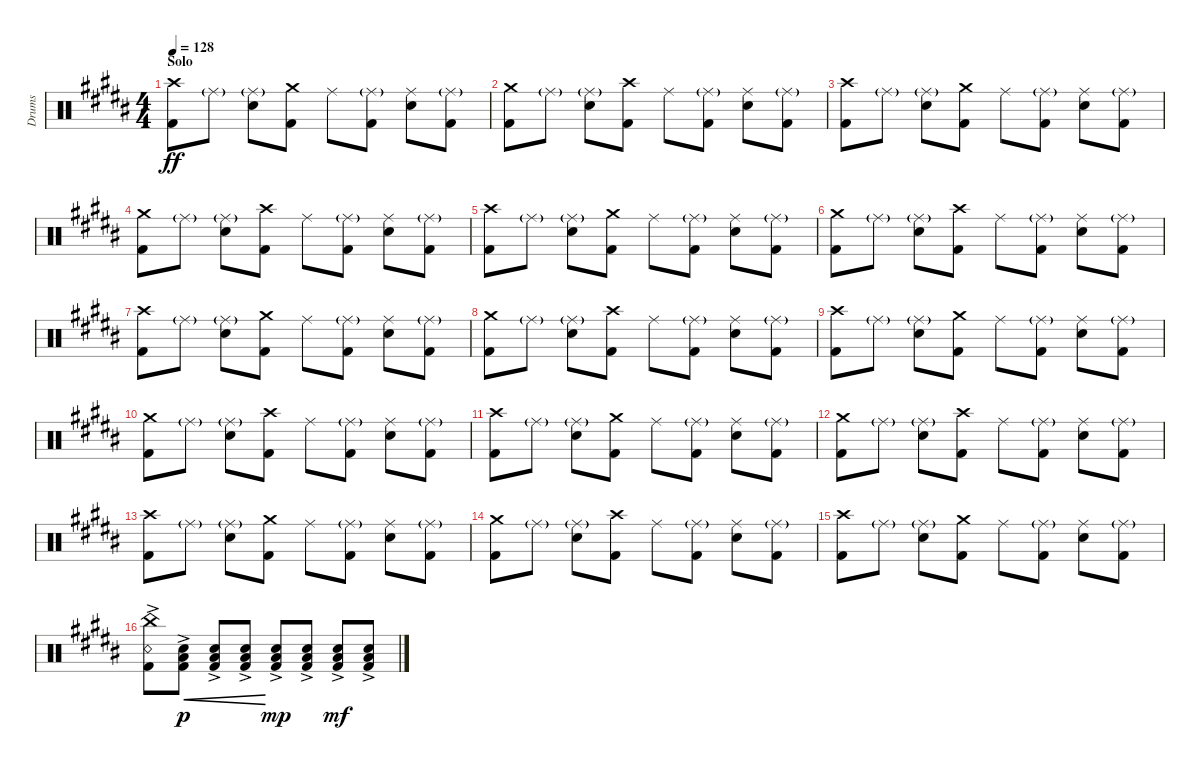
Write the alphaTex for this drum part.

\bracketExtendMode groupsimilarinstruments
\otherSystemsTrackNameOrientation horizontal
\track ("Drumkit" "Drums") {defaultSystemsLayout 4 instrument percussion}
\staff {score}
\articulation defaults
\ts (4 4)
\section ("" "Solo")
\tempo 128
\clef neutral
\ks b
("Kick (hit) 2"{acc bb} "Crash high (hit)"{acc bb}).8{dy ff} "Ride (middle)"{g acc bb}.8 ("Ride (middle)"{g acc bb} "Snare (hit) 2"{acc bb}).8 ("Kick (hit) 2"{acc bb} "Crash medium (hit)"{acc bb}).8 "Ride (middle)"{acc bb}.8 ("Ride (middle)"{g acc bb} "Kick (hit) 2"{acc bb}).8 ("Ride (middle)"{acc bb} "Snare (hit) 2"{acc bb}).8 ("Ride (middle)"{g acc bb} "Kick (hit) 2"{acc bb}).8 |
("Crash medium (hit)"{acc bb} "Kick (hit) 2"{acc bb}).8 "Ride (middle)"{g acc bb}.8 ("Ride (middle)"{g acc bb} "Snare (hit) 2"{acc bb}).8 ("Crash high (hit)"{acc bb} "Kick (hit) 2"{acc bb}).8 "Ride (middle)"{acc bb}.8 ("Ride (middle)"{g acc bb} "Kick (hit) 2"{acc bb}).8 ("Ride (middle)"{acc bb} "Snare (hit) 2"{acc bb}).8 ("Ride (middle)"{g acc bb} "Kick (hit) 2"{acc bb}).8 |
("Kick (hit) 2"{acc bb} "Crash high (hit)"{acc bb}).8 "Ride (middle)"{g acc bb}.8 ("Ride (middle)"{g acc bb} "Snare (hit) 2"{acc bb}).8 ("Kick (hit) 2"{acc bb} "Crash medium (hit)"{acc bb}).8 "Ride (middle)"{acc bb}.8 ("Ride (middle)"{g acc bb} "Kick (hit) 2"{acc bb}).8 ("Ride (middle)"{acc bb} "Snare (hit) 2"{acc bb}).8 ("Ride (middle)"{g acc bb} "Kick (hit) 2"{acc bb}).8 |
("Crash medium (hit)"{acc bb} "Kick (hit) 2"{acc bb}).8 "Ride (middle)"{g acc bb}.8 ("Ride (middle)"{g acc bb} "Snare (hit) 2"{acc bb}).8 ("Crash high (hit)"{acc bb} "Kick (hit) 2"{acc bb}).8 "Ride (middle)"{acc bb}.8 ("Ride (middle)"{g acc bb} "Kick (hit) 2"{acc bb}).8 ("Ride (middle)"{acc bb} "Snare (hit) 2"{acc bb}).8 ("Ride (middle)"{g acc bb} "Kick (hit) 2"{acc bb}).8 |
("Kick (hit) 2"{acc bb} "Crash high (hit)"{acc bb}).8 "Ride (middle)"{g acc bb}.8 ("Ride (middle)"{g acc bb} "Snare (hit) 2"{acc bb}).8 ("Kick (hit) 2"{acc bb} "Crash medium (hit)"{acc bb}).8 "Ride (middle)"{acc bb}.8 ("Ride (middle)"{g acc bb} "Kick (hit) 2"{acc bb}).8 ("Ride (middle)"{acc bb} "Snare (hit) 2"{acc bb}).8 ("Ride (middle)"{g acc bb} "Kick (hit) 2"{acc bb}).8 |
("Crash medium (hit)"{acc bb} "Kick (hit) 2"{acc bb}).8 "Ride (middle)"{g acc bb}.8 ("Ride (middle)"{g acc bb} "Snare (hit) 2"{acc bb}).8 ("Crash high (hit)"{acc bb} "Kick (hit) 2"{acc bb}).8 "Ride (middle)"{acc bb}.8 ("Ride (middle)"{g acc bb} "Kick (hit) 2"{acc bb}).8 ("Ride (middle)"{acc bb} "Snare (hit) 2"{acc bb}).8 ("Ride (middle)"{g acc bb} "Kick (hit) 2"{acc bb}).8 |
("Kick (hit) 2"{acc bb} "Crash high (hit)"{acc bb}).8 "Ride (middle)"{g acc bb}.8 ("Ride (middle)"{g acc bb} "Snare (hit) 2"{acc bb}).8 ("Kick (hit) 2"{acc bb} "Crash medium (hit)"{acc bb}).8 "Ride (middle)"{acc bb}.8 ("Ride (middle)"{g acc bb} "Kick (hit) 2"{acc bb}).8 ("Ride (middle)"{acc bb} "Snare (hit) 2"{acc bb}).8 ("Ride (middle)"{g acc bb} "Kick (hit) 2"{acc bb}).8 |
("Crash medium (hit)"{acc bb} "Kick (hit) 2"{acc bb}).8 "Ride (middle)"{g acc bb}.8 ("Ride (middle)"{g acc bb} "Snare (hit) 2"{acc bb}).8 ("Crash high (hit)"{acc bb} "Kick (hit) 2"{acc bb}).8 "Ride (middle)"{acc bb}.8 ("Ride (middle)"{g acc bb} "Kick (hit) 2"{acc bb}).8 ("Ride (middle)"{acc bb} "Snare (hit) 2"{acc bb}).8 ("Ride (middle)"{g acc bb} "Kick (hit) 2"{acc bb}).8 |
("Kick (hit) 2"{acc bb} "Crash high (hit)"{acc bb}).8 "Ride (middle)"{g acc bb}.8 ("Ride (middle)"{g acc bb} "Snare (hit) 2"{acc bb}).8 ("Kick (hit) 2"{acc bb} "Crash medium (hit)"{acc bb}).8 "Ride (middle)"{acc bb}.8 ("Ride (middle)"{g acc bb} "Kick (hit) 2"{acc bb}).8 ("Ride (middle)"{acc bb} "Snare (hit) 2"{acc bb}).8 ("Ride (middle)"{g acc bb} "Kick (hit) 2"{acc bb}).8 |
("Crash medium (hit)"{acc bb} "Kick (hit) 2"{acc bb}).8 "Ride (middle)"{g acc bb}.8 ("Ride (middle)"{g acc bb} "Snare (hit) 2"{acc bb}).8 ("Crash high (hit)"{acc bb} "Kick (hit) 2"{acc bb}).8 "Ride (middle)"{acc bb}.8 ("Ride (middle)"{g acc bb} "Kick (hit) 2"{acc bb}).8 ("Ride (middle)"{acc bb} "Snare (hit) 2"{acc bb}).8 ("Ride (middle)"{g acc bb} "Kick (hit) 2"{acc bb}).8 |
("Kick (hit) 2"{acc bb} "Crash high (hit)"{acc bb}).8 "Ride (middle)"{g acc bb}.8 ("Ride (middle)"{g acc bb} "Snare (hit) 2"{acc bb}).8 ("Kick (hit) 2"{acc bb} "Crash medium (hit)"{acc bb}).8 "Ride (middle)"{acc bb}.8 ("Ride (middle)"{g acc bb} "Kick (hit) 2"{acc bb}).8 ("Ride (middle)"{acc bb} "Snare (hit) 2"{acc bb}).8 ("Ride (middle)"{g acc bb} "Kick (hit) 2"{acc bb}).8 |
("Crash medium (hit)"{acc bb} "Kick (hit) 2"{acc bb}).8 "Ride (middle)"{g acc bb}.8 ("Ride (middle)"{g acc bb} "Snare (hit) 2"{acc bb}).8 ("Crash high (hit)"{acc bb} "Kick (hit) 2"{acc bb}).8 "Ride (middle)"{acc bb}.8 ("Ride (middle)"{g acc bb} "Kick (hit) 2"{acc bb}).8 ("Ride (middle)"{acc bb} "Snare (hit) 2"{acc bb}).8 ("Ride (middle)"{g acc bb} "Kick (hit) 2"{acc bb}).8 |
("Kick (hit) 2"{acc bb} "Crash high (hit)"{acc bb}).8 "Ride (middle)"{g acc bb}.8 ("Ride (middle)"{g acc bb} "Snare (hit) 2"{acc bb}).8 ("Kick (hit) 2"{acc bb} "Crash medium (hit)"{acc bb}).8 "Ride (middle)"{acc bb}.8 ("Ride (middle)"{g acc bb} "Kick (hit) 2"{acc bb}).8 ("Ride (middle)"{acc bb} "Snare (hit) 2"{acc bb}).8 ("Ride (middle)"{g acc bb} "Kick (hit) 2"{acc bb}).8 |
("Crash medium (hit)"{acc bb} "Kick (hit) 2"{acc bb}).8 "Ride (middle)"{g acc bb}.8 ("Ride (middle)"{g acc bb} "Snare (hit) 2"{acc bb}).8 ("Crash high (hit)"{acc bb} "Kick (hit) 2"{acc bb}).8 "Ride (middle)"{acc bb}.8 ("Ride (middle)"{g acc bb} "Kick (hit) 2"{acc bb}).8 ("Ride (middle)"{acc bb} "Snare (hit) 2"{acc bb}).8 ("Ride (middle)"{g acc bb} "Kick (hit) 2"{acc bb}).8 |
("Kick (hit) 2"{acc bb} "Crash high (hit)"{acc bb}).8 "Ride (middle)"{g acc bb}.8 ("Ride (middle)"{g acc bb} "Snare (hit) 2"{acc bb}).8 ("Kick (hit) 2"{acc bb} "Crash medium (hit)"{acc bb}).8 "Ride (middle)"{acc bb}.8 ("Ride (middle)"{g acc bb} "Kick (hit) 2"{acc bb}).8 ("Ride (middle)"{acc bb} "Snare (hit) 2"{acc bb}).8 ("Ride (middle)"{g acc bb} "Kick (hit) 2"{acc bb}).8 |
("Snare (rim shot)"{ac acc bb} "China (hit)"{acc bb} "Kick (hit) 2"{acc bb}).8 ("Low Tom (hit)"{ac acc bb} "Snare (hit) 2"{acc bb} "Kick (hit) 2"{acc bb}).8{cre dy p} ("Low Tom (hit)"{ac acc bb} "Snare (hit) 2"{acc bb} "Kick (hit) 2"{acc bb}).8{cre} ("Low Tom (hit)"{ac acc bb} "Snare (hit) 2"{acc bb} "Kick (hit) 2"{acc bb}).8{cre} ("Low Tom (hit)"{ac acc bb} "Snare (hit) 2"{acc bb} "Kick (hit) 2"{acc bb}).8{dy mp} ("Low Tom (hit)"{ac acc bb} "Snare (hit) 2"{acc bb} "Kick (hit) 2"{acc bb}).8 ("Low Tom (hit)"{ac acc bb} "Snare (hit) 2"{acc bb} "Kick (hit) 2"{acc bb}).8{dy mf} ("Low Tom (hit)"{ac acc bb} "Snare (hit) 2"{acc bb} "Kick (hit) 2"{acc bb}).8
